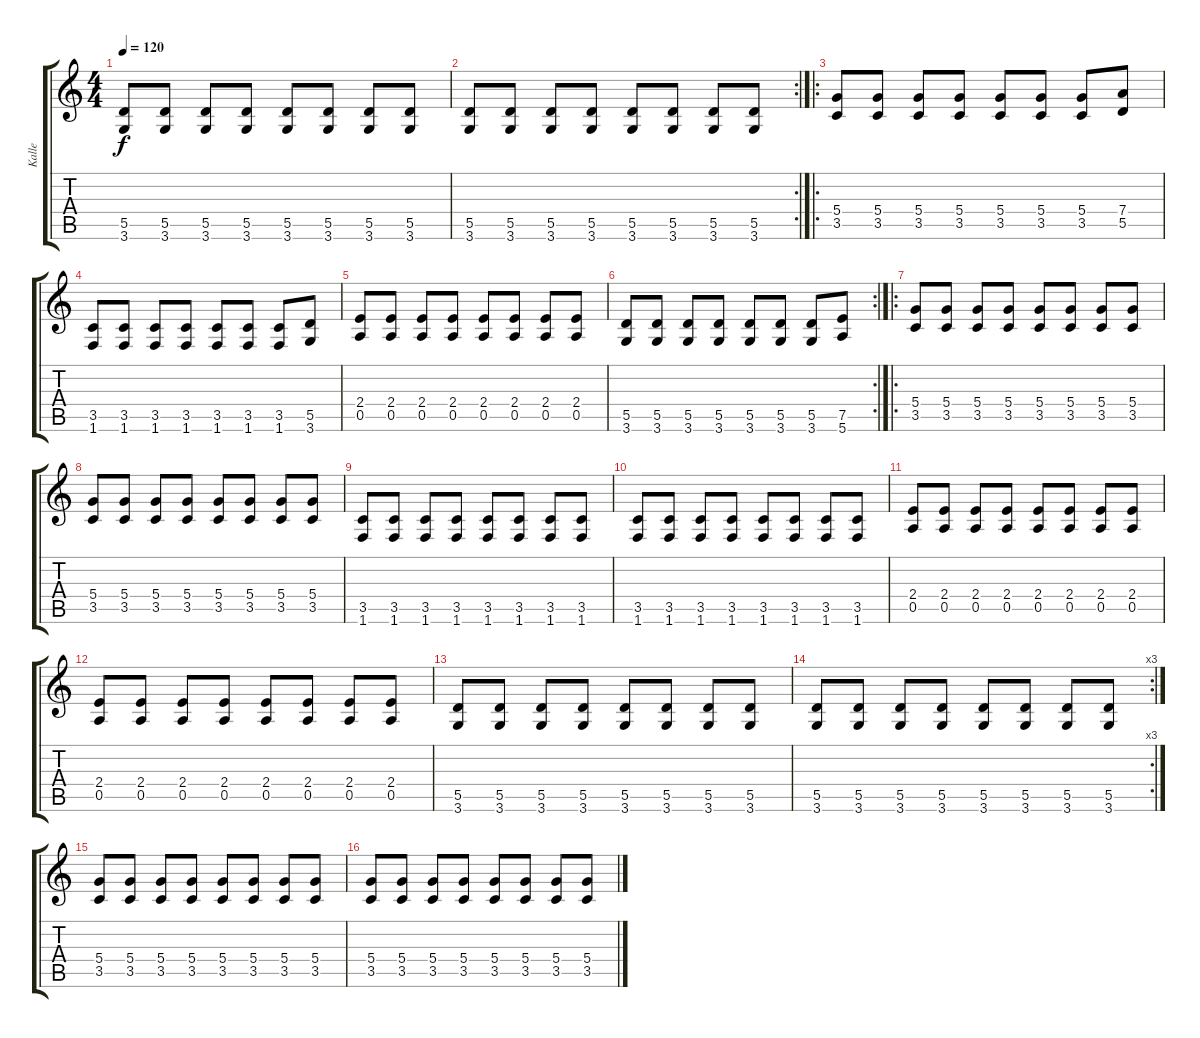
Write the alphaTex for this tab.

\track ("Kalle" "Kalle") {instrument electricguitarclean}
\staff {score tabs}
\tuning (E4 B3 G3 D3 A2 E2) {hide}
\ts (4 4)
\tempo 120
\clef g2
\ks c
(5.5 3.6).8{dy f} (5.5 3.6).8 (5.5 3.6).8 (5.5 3.6).8 (5.5 3.6).8 (5.5 3.6).8 (5.5 3.6).8 (5.5 3.6).8 |
\rc 2
(5.5 3.6).8 (5.5 3.6).8 (5.5 3.6).8 (5.5 3.6).8 (5.5 3.6).8 (5.5 3.6).8 (5.5 3.6).8 (5.5 3.6).8 |
\ro
(5.4 3.5).8{volume 15 instrument electricguitarmuted} (5.4 3.5).8 (5.4 3.5).8 (5.4 3.5).8 (5.4 3.5).8 (5.4 3.5).8 (5.4 3.5).8 (7.4 5.5).8 |
(3.5 1.6).8 (3.5 1.6).8 (3.5 1.6).8 (3.5 1.6).8 (3.5 1.6).8 (3.5 1.6).8 (3.5 1.6).8 (5.5 3.6).8 |
(2.4 0.5).8 (2.4 0.5).8 (2.4 0.5).8 (2.4 0.5).8 (2.4 0.5).8 (2.4 0.5).8 (2.4 0.5).8 (2.4 0.5).8 |
\rc 2
(5.5 3.6).8 (5.5 3.6).8 (5.5 3.6).8 (5.5 3.6).8 (5.5 3.6).8 (5.5 3.6).8 (5.5 3.6).8 (7.5 5.6).8 |
\ro
(5.4 3.5).8{volume 15 instrument distortionguitar} (5.4 3.5).8 (5.4 3.5).8 (5.4 3.5).8 (5.4 3.5).8 (5.4 3.5).8 (5.4 3.5).8 (5.4 3.5).8 |
(5.4 3.5).8 (5.4 3.5).8 (5.4 3.5).8 (5.4 3.5).8 (5.4 3.5).8 (5.4 3.5).8 (5.4 3.5).8 (5.4 3.5).8 |
(3.5 1.6).8 (3.5 1.6).8 (3.5 1.6).8 (3.5 1.6).8 (3.5 1.6).8 (3.5 1.6).8 (3.5 1.6).8 (3.5 1.6).8 |
(3.5 1.6).8 (3.5 1.6).8 (3.5 1.6).8 (3.5 1.6).8 (3.5 1.6).8 (3.5 1.6).8 (3.5 1.6).8 (3.5 1.6).8 |
(2.4 0.5).8 (2.4 0.5).8 (2.4 0.5).8 (2.4 0.5).8 (2.4 0.5).8 (2.4 0.5).8 (2.4 0.5).8 (2.4 0.5).8 |
(2.4 0.5).8 (2.4 0.5).8 (2.4 0.5).8 (2.4 0.5).8 (2.4 0.5).8 (2.4 0.5).8 (2.4 0.5).8 (2.4 0.5).8 |
(5.5 3.6).8 (5.5 3.6).8 (5.5 3.6).8 (5.5 3.6).8 (5.5 3.6).8 (5.5 3.6).8 (5.5 3.6).8 (5.5 3.6).8 |
\rc 3
(5.5 3.6).8 (5.5 3.6).8 (5.5 3.6).8 (5.5 3.6).8 (5.5 3.6).8 (5.5 3.6).8 (5.5 3.6).8 (5.5 3.6).8 |
(5.4 3.5).8{volume 15 instrument distortionguitar} (5.4 3.5).8 (5.4 3.5).8 (5.4 3.5).8 (5.4 3.5).8 (5.4 3.5).8 (5.4 3.5).8 (5.4 3.5).8 |
(5.4 3.5).8 (5.4 3.5).8 (5.4 3.5).8 (5.4 3.5).8 (5.4 3.5).8 (5.4 3.5).8 (5.4 3.5).8 (5.4 3.5).8
